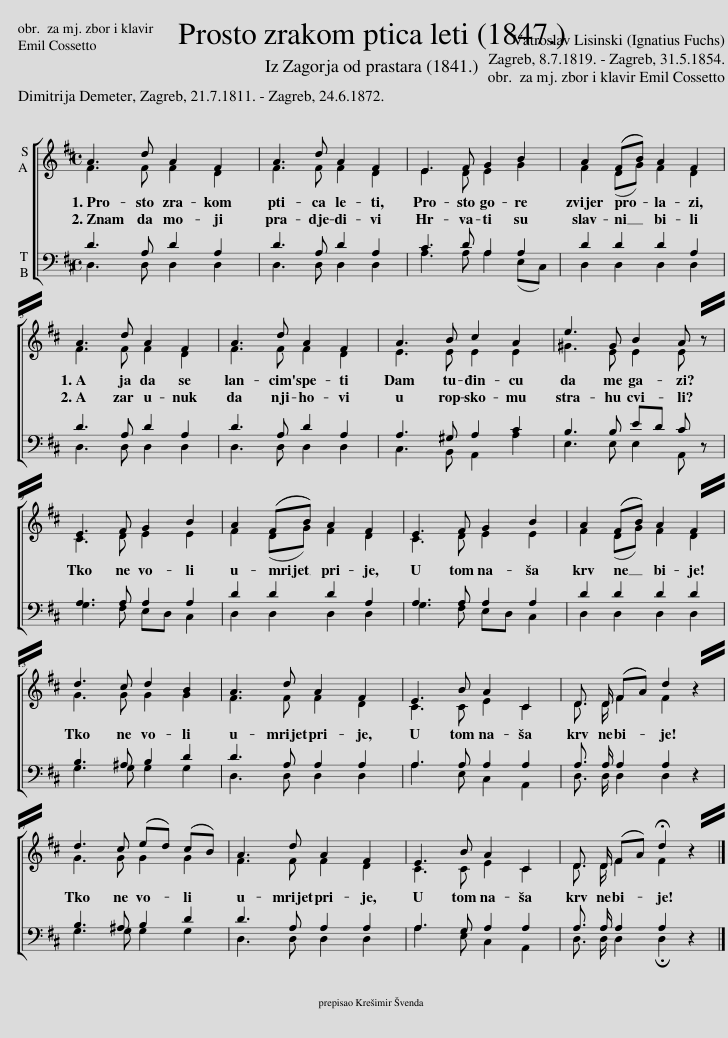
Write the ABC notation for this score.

X:1
%%score [ ( 1 2 ) ( 3 4 ) ] 5 6 7 8
L:1/8
M:4/4
I:linebreak $
K:D
V:1 treble
V:2 treble
V:3 bass
V:4 bass
V:5 treble
V:6 treble
V:7 treble-8
V:8 bass
V:1
 A3 d A2 F2 | A3 d A2 F2 | E3 F G2 B2 | A2 ((FB)) A2 F2 |$ A3 d A2 F2 | %5
 A3 d A2 F2 | A3 B c2 A2 | e3 ^G B2 A z |$ E3 F G2 B2 | A2 ((FB)) A2 F2 | %10
 E3 F G2 B2 | A2 ((FB)) A2 F2 |$ d3 c d2 B2 | A3 d A2 F2 | E3 B A2 C2 | %15
 D3/2 D/ ((FA)) d2 z2 |$ d3 c ((ed)) ((cB)) | A3 d A2 F2 | E3 B A2 C2 | D3/2 D/ ((FA)) !fermata!d2 z2 |] %20
V:2
 F3 F F2 D2 | F3 F F2 D2 | E3 D E2 G2 | F2 (DG) F2 D2 |$ F3 F F2 D2 | %5
 F3 F F2 D2 | E3 E E2 E2 | ^G3 E E2 E x |$ C3 D E2 E2 | F2 (DG) F2 D2 | %10
 C3 D E2 E2 | F2 (DG) F2 D2 |$ G3 G G2 G2 | F3 F F2 D2 | C3 C E2 C2 | %15
 D3/2 D/ F2 F2 x2 |$ G3 G G2 G2 | F3 F F2 D2 | C3 C E2 C2 | D3/2 D/ F2 F2 x2 |] %20
V:3
 D3 A, D2 A,2 | D3 A, D2 A,2 | C3 D A,2 A,2 | D2 D2 D2 A,2 |$ D3 A, D2 A,2 | %5
 D3 A, D2 A,2 | A,3 ^G, A,2 C2 | B,3 B, ED C z |$ A,3 A, A,2 A,2 | D2 D2 D2 A,2 | %10
 A,3 A, A,2 A,2 | D2 D2 D2 D2 |$ B,3 ^A, B,2 D2 | D3 A, A,2 A,2 | A,3 A, A,2 A,2 | %15
 A,3/2 A,/ A,2 A,2 z2 |$ B,3 ^A, B,2 D2 | D3 A, A,2 A,2 | A,3 G, A,2 A,2 | A,3/2 A,/ A,2 A,2 z2 |] %20
V:4
 D,3 D, D,2 D,2 | D,3 D, D,2 D,2 | A,3 A, A,2 (E,C,) | D,2 D,2 D,2 D,2 |$ D,3 D, D,2 D,2 | %5
 D,3 D, D,2 D,2 | C,3 B,, A,,2 A,2 | E,3 E, E,2 A,, x |$ G,3 F, E,D, C,2 | D,2 D,2 D,2 D,2 | %10
 G,3 F, E,D, C,2 | D,2 D,2 D,2 D,2 |$ G,3 G, G,2 G,2 | D,3 D, D,2 D,2 | A,3 E, C,2 A,,2 | %15
 D,3/2 D,/ D,2 D,2 x2 |$ G,3 G, G,2 G,2 | D,3 D, D,2 D,2 | A,3 E, C,2 A,,2 | D,3/2 D,/ D,2 !fermata!D,2 x2 |] %20
V:5
 A3 d A2 F2 | A3 d A2 F2 | E3 F G2 B2 | A2 ((F B)) A2 F2 |$ A3 d A2 F2 | %5
 A3 d A2 F2 | A3 B c2 A2 | e3 ^G B2 A z |$ E3 F G2 B2 | A2 ((F B)) A2 F2 | %10
 E3 F G2 B2 | A2 ((F B)) A2 F2 |$ d3 c d2 B2 | A3 d A2 F2 | E3 B A2 C2 | %15
 D3/2 D/ ((F A)) d2 z2 |$ d3 c ((e d)) ((c B)) | A3 d A2 F2 | E3 B A2 C2 | D3/2 D/ ((F A)) !fermata!d2 z2 |] %20
V:6
 F3 F F2 D2 | F3 F F2 D2 | E3 D E2 G2 | F2 (D G) F2 D2 |$ F3 F F2 D2 | %5
 F3 F F2 D2 | E3 E E2 E2 | ^G3 E E2 E z |$ C3 D E2 E2 | F2 (D G) F2 D2 | %10
 C3 D E2 E2 | F2 (D G) F2 D2 |$ G3 G G2 G2 | F3 F F2 D2 | C3 C E2 C2 | %15
 D3/2 D/ F2 F2 z2 |$ G3 G G2 G2 | F3 F F2 D2 | C3 C E2 C2 | D3/2 D/ F2 F2 z2 |] %20
V:7
 d3 A d2 A2 | d3 A d2 A2 | c3 d A2 A2 | d2 d2 d2 A2 |$ d3 A d2 A2 | %5
 d3 A d2 A2 | A3 ^G A2 c2 | B3 B e d c z |$ A3 A A2 A2 | d2 d2 d2 A2 | %10
 A3 A A2 A2 | d2 d2 d2 d2 |$ B3 ^A B2 d2 | d3 A A2 A2 | A3 A A2 A2 | %15
 A3/2 A/ A2 A2 z2 |$ B3 ^A B2 d2 | d3 A A2 A2 | A3 G A2 A2 | A3/2 A/ A2 A2 z2 |] %20
V:8
 D,3 D, D,2 D,2 | D,3 D, D,2 D,2 | A,3 A, A,2 (E, C,) | D,2 D,2 D,2 D,2 |$ D,3 D, D,2 D,2 | %5
 D,3 D, D,2 D,2 | C,3 B,, A,,2 A,2 | E,3 E, E,2 A,, z |$ G,3 F, E, D, C,2 | D,2 D,2 D,2 D,2 | %10
 G,3 F, E, D, C,2 | D,2 D,2 D,2 D,2 |$ G,3 G, G,2 G,2 | D,3 D, D,2 D,2 | A,3 E, C,2 A,,2 | %15
 D,3/2 D,/ D,2 D,2 z2 |$ G,3 G, G,2 G,2 | D,3 D, D,2 D,2 | A,3 E, C,2 A,,2 | D,3/2 D,/ D,2 D,2 z2 |] %20
